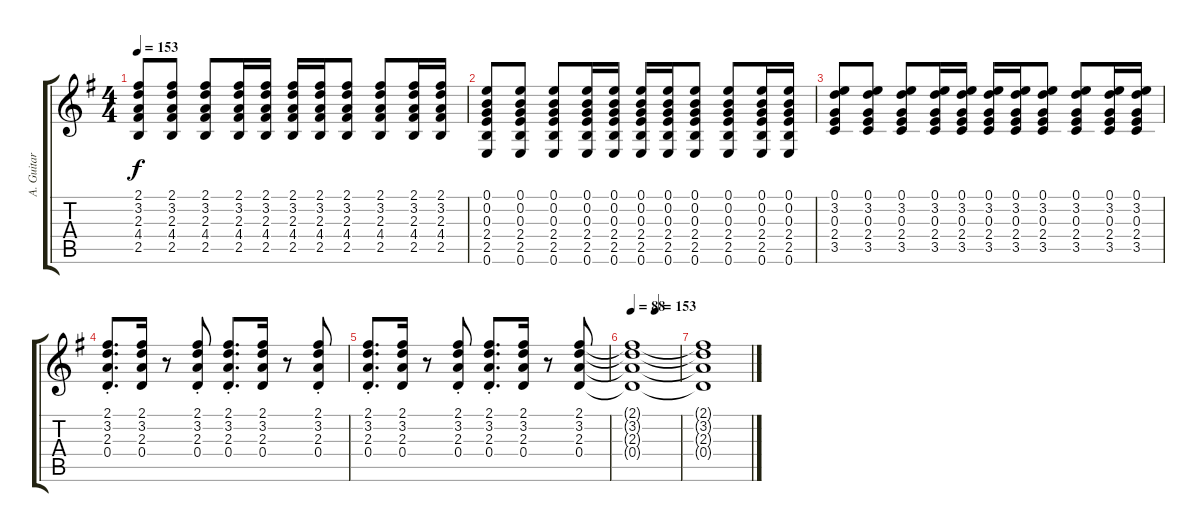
\track ("A. Guitar" "A. Guitar") {instrument acousticguitarsteel}
\staff {score tabs}
\tuning (E4 B3 G3 D3 A2 E2) {hide}
\ts (4 4)
\tempo 153
\clef g2
\ks g
(2.1 3.2 2.3 4.4 2.5).8{dy f} (2.1 3.2 2.3 4.4 2.5).8 (2.1 3.2 2.3 4.4 2.5).8 (2.1 3.2 2.3 4.4 2.5).16 (2.1 3.2 2.3 4.4 2.5).16 (2.1 3.2 2.3 4.4 2.5).16 (2.1 3.2 2.3 4.4 2.5).16 (2.1 3.2 2.3 4.4 2.5).8 (2.1 3.2 2.3 4.4 2.5).8 (2.1 3.2 2.3 4.4 2.5).16 (2.1 3.2 2.3 4.4 2.5).16 |
(0.1 0.2 0.3 2.4 2.5 0.6).8 (0.1 0.2 0.3 2.4 2.5 0.6).8 (0.1 0.2 0.3 2.4 2.5 0.6).8 (0.1 0.2 0.3 2.4 2.5 0.6).16 (0.1 0.2 0.3 2.4 2.5 0.6).16 (0.1 0.2 0.3 2.4 2.5 0.6).16 (0.1 0.2 0.3 2.4 2.5 0.6).16 (0.1 0.2 0.3 2.4 2.5 0.6).8 (0.1 0.2 0.3 2.4 2.5 0.6).8 (0.1 0.2 0.3 2.4 2.5 0.6).16 (0.1 0.2 0.3 2.4 2.5 0.6).16 |
(0.1 3.2 0.3 2.4 3.5).8 (0.1 3.2 0.3 2.4 3.5).8 (0.1 3.2 0.3 2.4 3.5).8 (0.1 3.2 0.3 2.4 3.5).16 (0.1 3.2 0.3 2.4 3.5).16 (0.1 3.2 0.3 2.4 3.5).16 (0.1 3.2 0.3 2.4 3.5).16 (0.1 3.2 0.3 2.4 3.5).8 (0.1 3.2 0.3 2.4 3.5).8 (0.1 3.2 0.3 2.4 3.5).16 (0.1 3.2 0.3 2.4 3.5).16 |
(2.1{st} 3.2{st} 2.3{st} 0.4{st}).8{d} (2.1 3.2 2.3 0.4).16 r.8 (2.1{st} 3.2{st} 2.3{st} 0.4{st}).8 (2.1{st} 3.2{st} 2.3{st} 0.4{st}).8{d} (2.1 3.2 2.3 0.4).16 r.8 (2.1{st} 3.2{st} 2.3{st} 0.4{st}).8 |
(2.1{st} 3.2{st} 2.3{st} 0.4{st}).8{d} (2.1 3.2 2.3 0.4).16 r.8 (2.1{st} 3.2{st} 2.3{st} 0.4{st}).8 (2.1{st} 3.2{st} 2.3{st} 0.4{st}).8{d} (2.1 3.2 2.3 0.4).16 r.8 (2.1 3.2 2.3 0.4).8 |
\tempo 88
\tempo (153 0.5)
(2.1{t} 3.2{t} 2.3{t} 0.4{t}).1 |
(2.1{t} 3.2{t} 2.3{t} 0.4{t}).1
